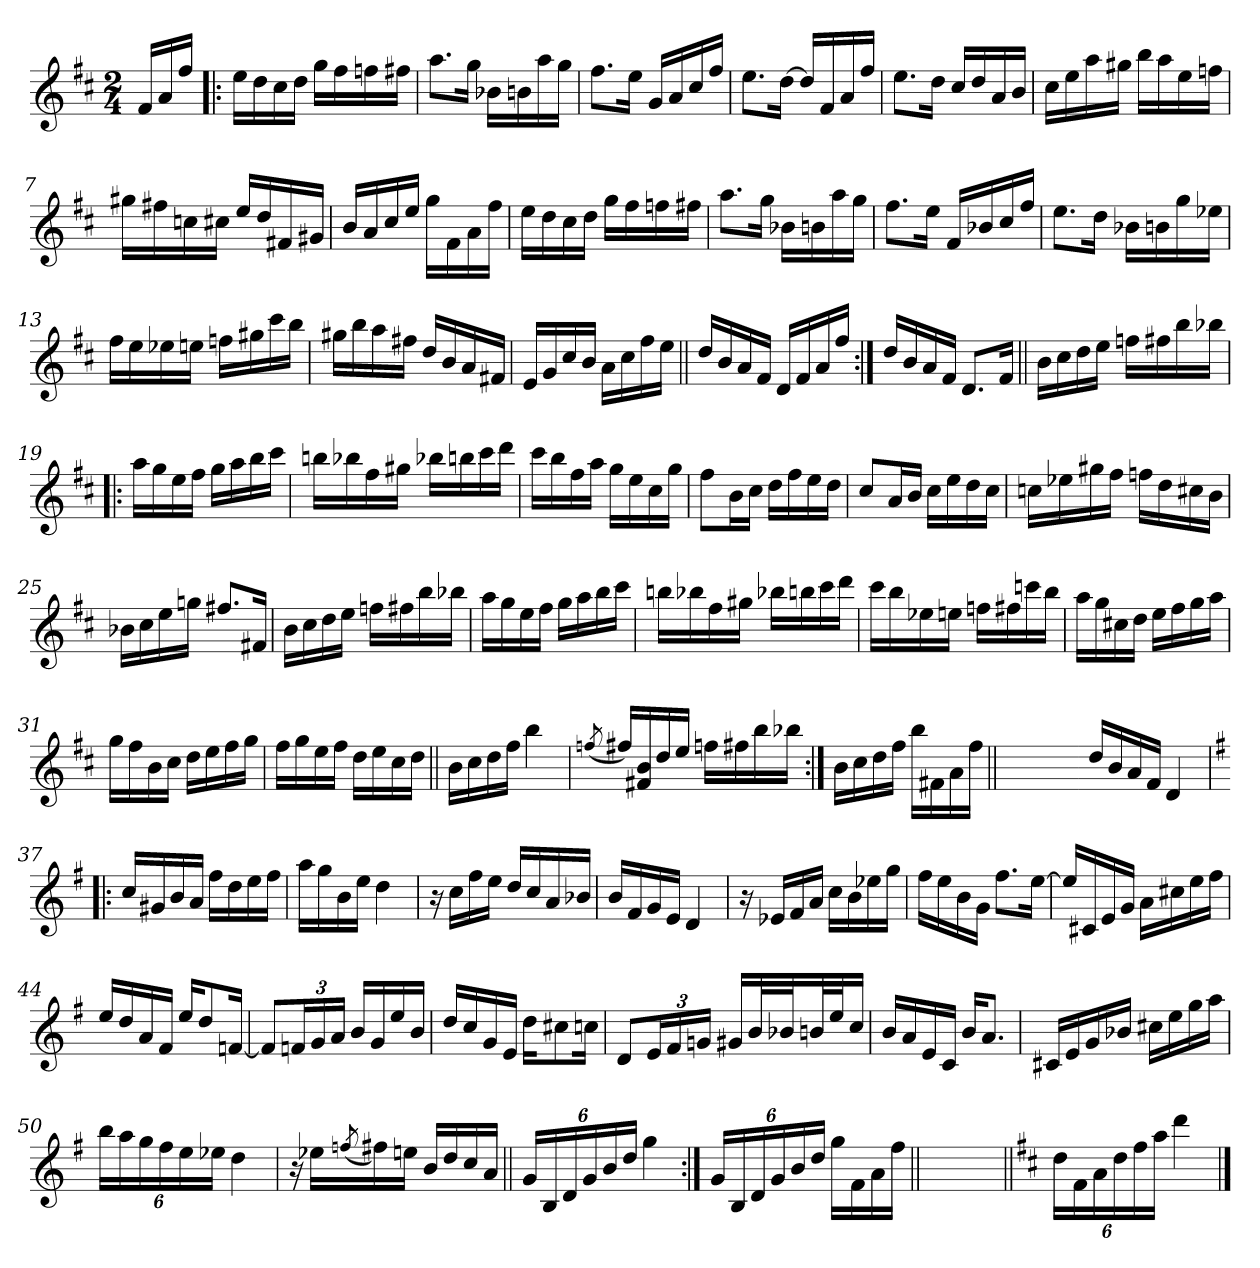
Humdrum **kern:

**kern
*part1
*staff1
*clefG2
*k[f#c#]
*D:
*M2/4
=
16f#/LL
16a/
16ff#/JJ
=1!|:
16ee\LL
16dd\
16cc#\
16dd\JJ
16gg\LL
16ff#\
16ffn\
16ff#X\JJ
=2
8.aa\L
16gg\Jk
16b-X\LL
16bn\
16aa\
16gg\JJ
=3
8.ff#\L
16ee\Jk
16g/LL
16a/
16cc#/
16ff#/JJ
=4
8.ee\L
[16dd\Jk
16dd/LL]
16f#/
16a/
16ff#/JJ
!!LO:LB:g=z
=5
8.ee\L
16dd\Jk
16cc#/LL
16dd/
16a/
16b/JJ
=6
16cc#\LL
16ee\
16aa\
16gg#X\JJ
16bb\LL
16aa\
16ee\
16ffn\JJ
=7
16gg#X\LL
16ff#X\
16ccn\
16cc#X\JJ
16ee/LL
16dd/
16f#X/
16g#X/JJ
=8
16b/LL
16a/
16cc#/
16ee/JJ
16gg\LL
16f#\
16a\
16ff#\JJ
!!LO:LB:g=z
=9
16ee\LL
16dd\
16cc#\
16dd\JJ
16gg\LL
16ff#\
16ffn\
16ff#X\JJ
=10
8.aa\L
16gg\Jk
16b-X\LL
16bn\
16aa\
16gg\JJ
=11
8.ff#\L
16ee\Jk
16f#/LL
16b-X/
16cc#/
16ff#/JJ
=12
8.ee\L
16dd\Jk
16b-X\LL
16bn\
16gg\
16ee-X\JJ
!!LO:LB:g=z
=13
16ff#\LL
16ee\
16ee-X\
16een\JJ
16ffn\LL
16gg#X\
16ccc#\
16bb\JJ
=14
16gg#X\LL
16bb\
16aa\
16ff#X\JJ
16dd/LL
16b/
16a/
16f#X/JJ
=15
16e/LL
16g/
16cc#/
16b/JJ
16a\LL
16cc#\
16ff#\
16ee\JJ
=16||
16dd/LL
16b/
16a/
16f#/JJ
16d/LL
16f#/
16a/
16ff#/JJ
!!LO:LB:g=z
=17:|!
16dd/LL
16b/
16a/
16f#/JJ
8.d/L
16f#/Jk
=18||
16b\LL
16cc#\
16dd\
16ee\JJ
16ffn\LL
16ff#X\
16bb\
16bb-X\JJ
=19!|:
16aa\LL
16gg\
16ee\
16ff#\JJ
16gg\LL
16aa\
16bb\
16ccc#\JJ
=20
16bbn\LL
16bb-X\
16ff#\
16gg#X\JJ
16bb-X\LL
16bbn\
16ccc#\
16ddd\JJ
!!LO:LB:g=z
=21
16ccc#\LL
16bb\
16ff#\
16aa\JJ
16gg\LL
16ee\
16cc#\
16gg\JJ
=22
8ff#\L
16b\L
16cc#\JJ
16dd\LL
16ff#\
16ee\
16dd\JJ
=23
8cc#/L
16a/L
16b/JJ
16cc#\LL
16ee\
16dd\
16cc#\JJ
=24
16ccn\LL
16ee-X\
16gg#X\
16ff#\JJ
16ffn\LL
16dd\
16cc#X\
16b\JJ
!!LO:LB:g=z
=25
16b-X\LL
16cc#\
16ee\
16ggn\JJ
8.ff#X/L
16f#X/Jk
=26
16b\LL
16cc#\
16dd\
16ee\JJ
16ffn\LL
16ff#X\
16bb\
16bb-X\JJ
=27
16aa\LL
16gg\
16ee\
16ff#\JJ
16gg\LL
16aa\
16bb\
16ccc#\JJ
=28
16bbn\LL
16bb-X\
16ff#\
16gg#X\JJ
16bb-X\LL
16bbn\
16ccc#\
16ddd\JJ
!!LO:LB:g=z
=29
16ccc#\LL
16bb\
16ee-X\
16een\JJ
16ffn\LL
16ff#X\
16cccn\
16bb\JJ
=30
16aa\LL
16gg\
16cc#X\
16dd\JJ
16ee\LL
16ff#\
16gg\
16aa\JJ
=31
16gg\LL
16ff#\
16b\
16cc#\JJ
16dd\LL
16ee\
16ff#\
16gg\JJ
=32
16ff#\LL
16gg\
16ee\
16ff#\JJ
16dd\LL
16ee\
16cc#\
16dd\JJ
!!LO:LB:g=z
=33||
16b\LL
16cc#\
16dd\
16ff#\JJ
4bb\
=34
(<8qffn/
16ff#X/LL)
16f#X/ 16b/
16dd/
16ee/JJ
16ffn\LL
16ff#X\
16bb\
16bb-X\JJ
=35:|!
16b\LL
16cc#\
16dd\
16ff#\JJ
16bb\LL
16f#X\
16a\
16ff#\JJ
=35X351||
2ryy
!!LO:PB:g=z
=36-
16dd/LL
16b/
16a/
16f#/JJ
4d/
=37!|:
*k[f#]
*G:
16cc/LL
16g#X/
16b/
16a/JJ
16ff#\LL
16dd\
16ee\
16ff#\JJ
=38
16aa\LL
16gg\
16b\
16ee\JJ
4dd\
=39
16r
16cc\LL
16ff#\
16ee\JJ
16dd/LL
16cc/
16a/
16b-X/JJ
!!LO:LB:g=z
=40
16b/LL
16f#/
16g/
16e/JJ
4d/
=41
16r
16e-X/LL
16f#/
16a/JJ
16cc\LL
16b\
16ee-X\
16gg\JJ
=42
16ff#\LL
16ee\
16b\
16g\JJ
8.ff#\L
[16ee\Jk
=43
16ee/LL]
16c#X/
16e/
16g/JJ
16a\LL
16cc#X\
16ee\
16ff#\JJ
!!LO:LB:g=z
=44
16ee/LL
16dd/
16a/
16f#/JJ
16ee/KL
8dd/
[16fn/Jk
=45
8fn/L]
24f/L
24g/
24a/JJ
16b/LL
16g/
16ee/
16b/JJ
=46
16dd/LL
16cc/
16g/
16e/JJ
16dd\KL
8cc#X\
16ccn\Jk
=47
8d/L
24e/L
24f#/
24gn/JJ
16g#X/LL
32b/L
32b-X/J
32bn/L
32ee/J
16cc/JJ
!!LO:LB:g=z
=48
16b/LL
16a/
16e/
16c/JJ
16b/KL
8.a/J
=49
16c#X/LL
16e/
16g/
16b-X/JJ
16cc#X\LL
16ee\
16gg\
16aa\JJ
=50
24bb\LL
24aa\
24gg\
24ff#\
24ee\
24ee-X\JJ
4dd\
=51
16r
16ee-X\LL
(<8qffn/
16ff#X\)
16een\JJ
16b/LL
16dd/
16cc/
16a/JJ
!!LO:LB:g=z
=52||
24g/LL
24B/
24d/
24g/
24b/
24dd/JJ
4gg\
=53:|!
24g/LL
24B/
24d/
24g/
24b/
24dd/JJ
16gg\LL
16f#\
16a\
16ff#\JJ
=54||
2ryy
=55||
*k[f#c#]
*D:
24dd\LL
24f#\
24a\
24dd\
24ff#\
24aa\JJ
4ddd\
==
*-
